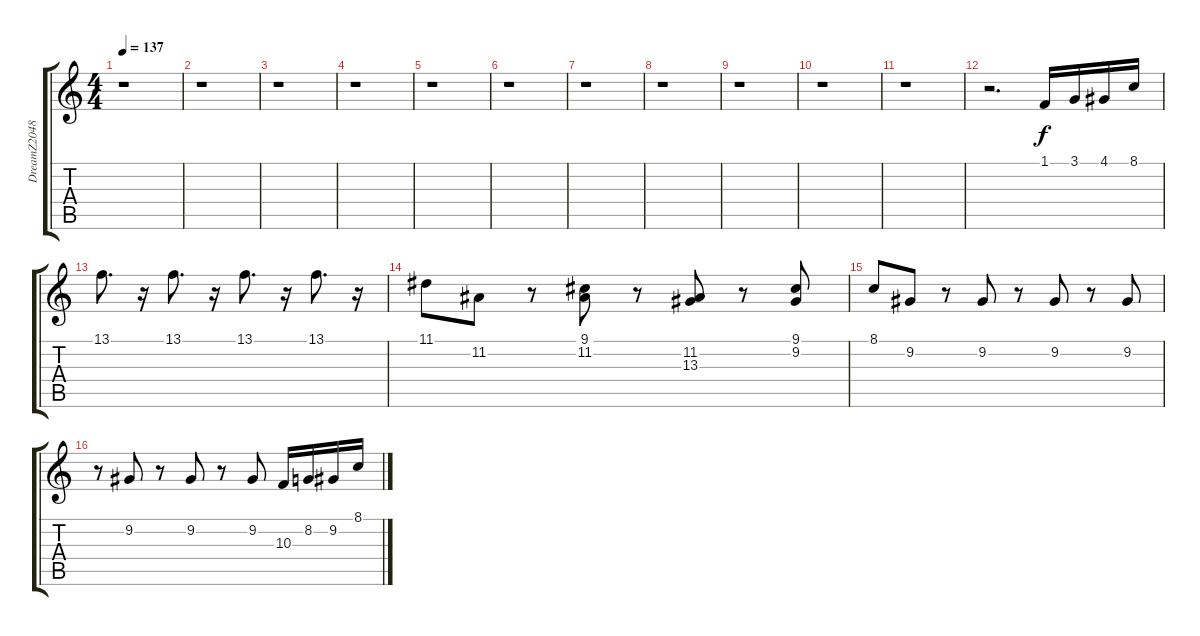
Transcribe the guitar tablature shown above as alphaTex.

\track ("DreamZ2048@aol.com" "DreamZ2048") {instrument lead2sawtooth}
\staff {score tabs}
\tuning (E4 B3 G3 D3 A2 E2) {hide}
\ts (4 4)
\tempo 137
\clef g2
\ks c
r.1{dy f} |
r.1 |
r.1 |
r.1 |
r.1 |
r.1 |
r.1 |
r.1 |
r.1 |
r.1 |
r.1 |
r.2{d} 1.1.16 3.1.16 4.1.16 8.1.16 |
13.1.8{d volume 10} r.16 13.1.8{d volume 8} r.16 13.1.8{d volume 7} r.16 13.1.8{d volume 6} r.16 |
11.1.8{volume 10} 11.2.8 r.8 (9.1 11.2).8 r.8 (11.2 13.3).8 r.8 (9.1 9.2).8 |
8.1.8{volume 10} 9.2.8{volume 10} r.8 9.2.8{volume 9} r.8 9.2.8{volume 8} r.8 9.2.8{volume 7} |
r.8 9.2.8{volume 6} r.8 9.2.8{volume 6} r.8 9.2.8{volume 5} 10.3.16{volume 5} 8.2.16{volume 4} 9.2.16{volume 10} 8.1.16
